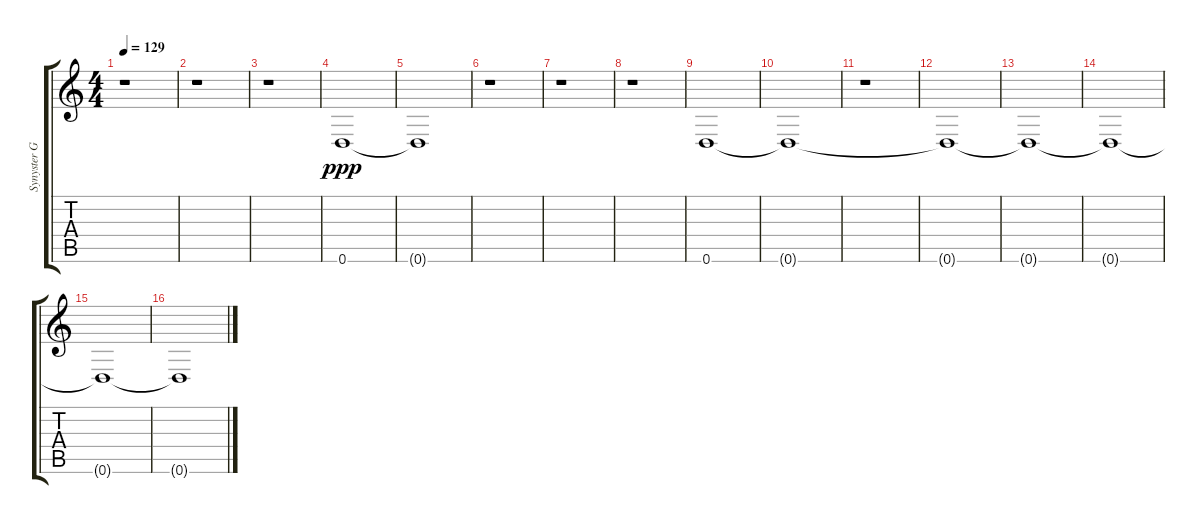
\track ("Synyster Gates (Solo)" "Synyster G") {instrument distortionguitar}
\staff {score tabs}
\tuning (E4 B3 G3 D3 A2 D2) {hide}
\ts (4 4)
\tempo 129
\clef g2
\ks c
r.1{dy ppp} |
r.1 |
r.1 |
0.6.1 |
0.6{t}.1 |
r.1 |
r.1 |
r.1 |
0.6.1 |
0.6{t}.1 |
r.1 |
0.6{t}.1 |
0.6{t}.1 |
0.6{t}.1 |
0.6{t}.1 |
0.6{t}.1
